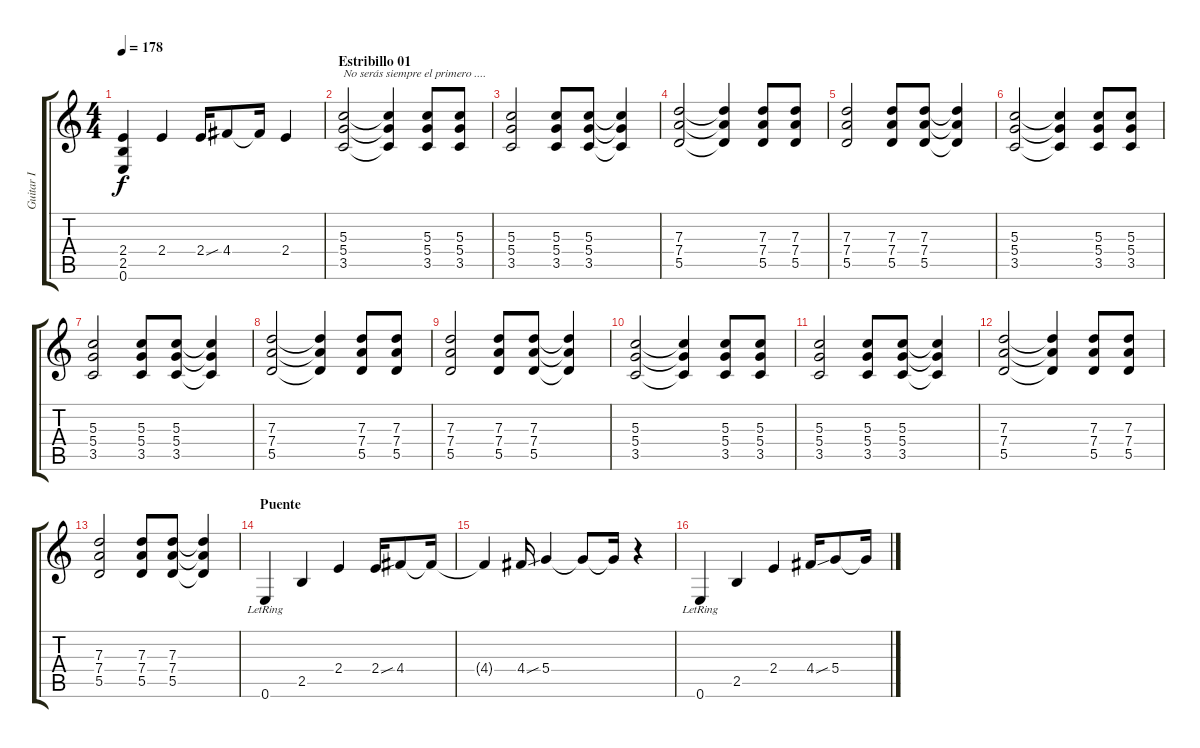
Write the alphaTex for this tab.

\track ("Guitar I" "Guitar I") {instrument distortionguitar}
\staff {score tabs}
\tuning (E4 B3 G3 D3 A2 E2) {hide}
\ts (4 4)
\tempo 178
\clef g2
\ks c
(2.4 2.5 0.6).4{dy f} 2.4.4 2.4{sou}.16 4.4.8 4.4{t}.16 2.4.4 |
\section ("" "Estribillo 01")
(5.3 5.4 3.5).2{txt "No serás siempre el primero ...."} (5.3{t} 5.4{t} 3.5{t}).4 (5.3 5.4 3.5).8 (5.3 5.4 3.5).8 |
(5.3 5.4 3.5).2 (5.3 5.4 3.5).8 (5.3 5.4 3.5).8 (5.3{t} 5.4{t} 3.5{t}).4 |
(7.3 7.4 5.5).2 (7.3{t} 7.4{t} 5.5{t}).4 (7.3 7.4 5.5).8 (7.3 7.4 5.5).8 |
(7.3 7.4 5.5).2 (7.3 7.4 5.5).8 (7.3 7.4 5.5).8 (7.3{t} 7.4{t} 5.5{t}).4 |
(5.3 5.4 3.5).2 (5.3{t} 5.4{t} 3.5{t}).4 (5.3 5.4 3.5).8 (5.3 5.4 3.5).8 |
(5.3 5.4 3.5).2 (5.3 5.4 3.5).8 (5.3 5.4 3.5).8 (5.3{t} 5.4{t} 3.5{t}).4 |
(7.3 7.4 5.5).2 (7.3{t} 7.4{t} 5.5{t}).4 (7.3 7.4 5.5).8 (7.3 7.4 5.5).8 |
(7.3 7.4 5.5).2 (7.3 7.4 5.5).8 (7.3 7.4 5.5).8 (7.3{t} 7.4{t} 5.5{t}).4 |
(5.3 5.4 3.5).2 (5.3{t} 5.4{t} 3.5{t}).4 (5.3 5.4 3.5).8 (5.3 5.4 3.5).8 |
(5.3 5.4 3.5).2 (5.3 5.4 3.5).8 (5.3 5.4 3.5).8 (5.3{t} 5.4{t} 3.5{t}).4 |
(7.3 7.4 5.5).2 (7.3{t} 7.4{t} 5.5{t}).4 (7.3 7.4 5.5).8 (7.3 7.4 5.5).8 |
(7.3 7.4 5.5).2 (7.3 7.4 5.5).8 (7.3 7.4 5.5).8 (7.3{t} 7.4{t} 5.5{t}).4 |
\section ("" "Puente")
0.6{lr}.4 2.5.4 2.4.4 2.4{sou}.16 4.4.8 4.4{t}.16 |
4.4{t}.4 4.4{sou}.16 5.4.4 5.4{t}.8 5.4{t}.16 r.4 |
0.6{lr}.4 2.5.4 2.4.4 4.4{sou}.16 5.4.8 5.4{t}.16
